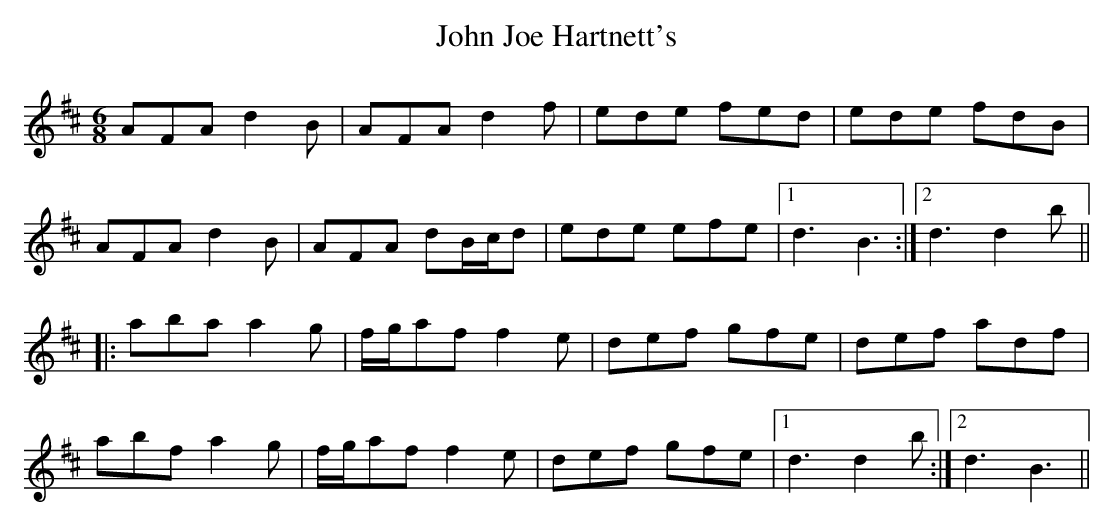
X:1
T:John Joe Hartnett's
M:6/8
L:1/8
K:D
AFA d2B | AFA d2f | ede fed | ede fdB |
AFA d2B | AFA dB/c/d | ede efe |1 d3 B3 :|2 d3 d2b ||
|: aba a2g | f/g/af f2e | def gfe | def adf |
abf a2g | f/g/af f2e | def gfe |1 d3 d2b :|2 d3 B3 ||
